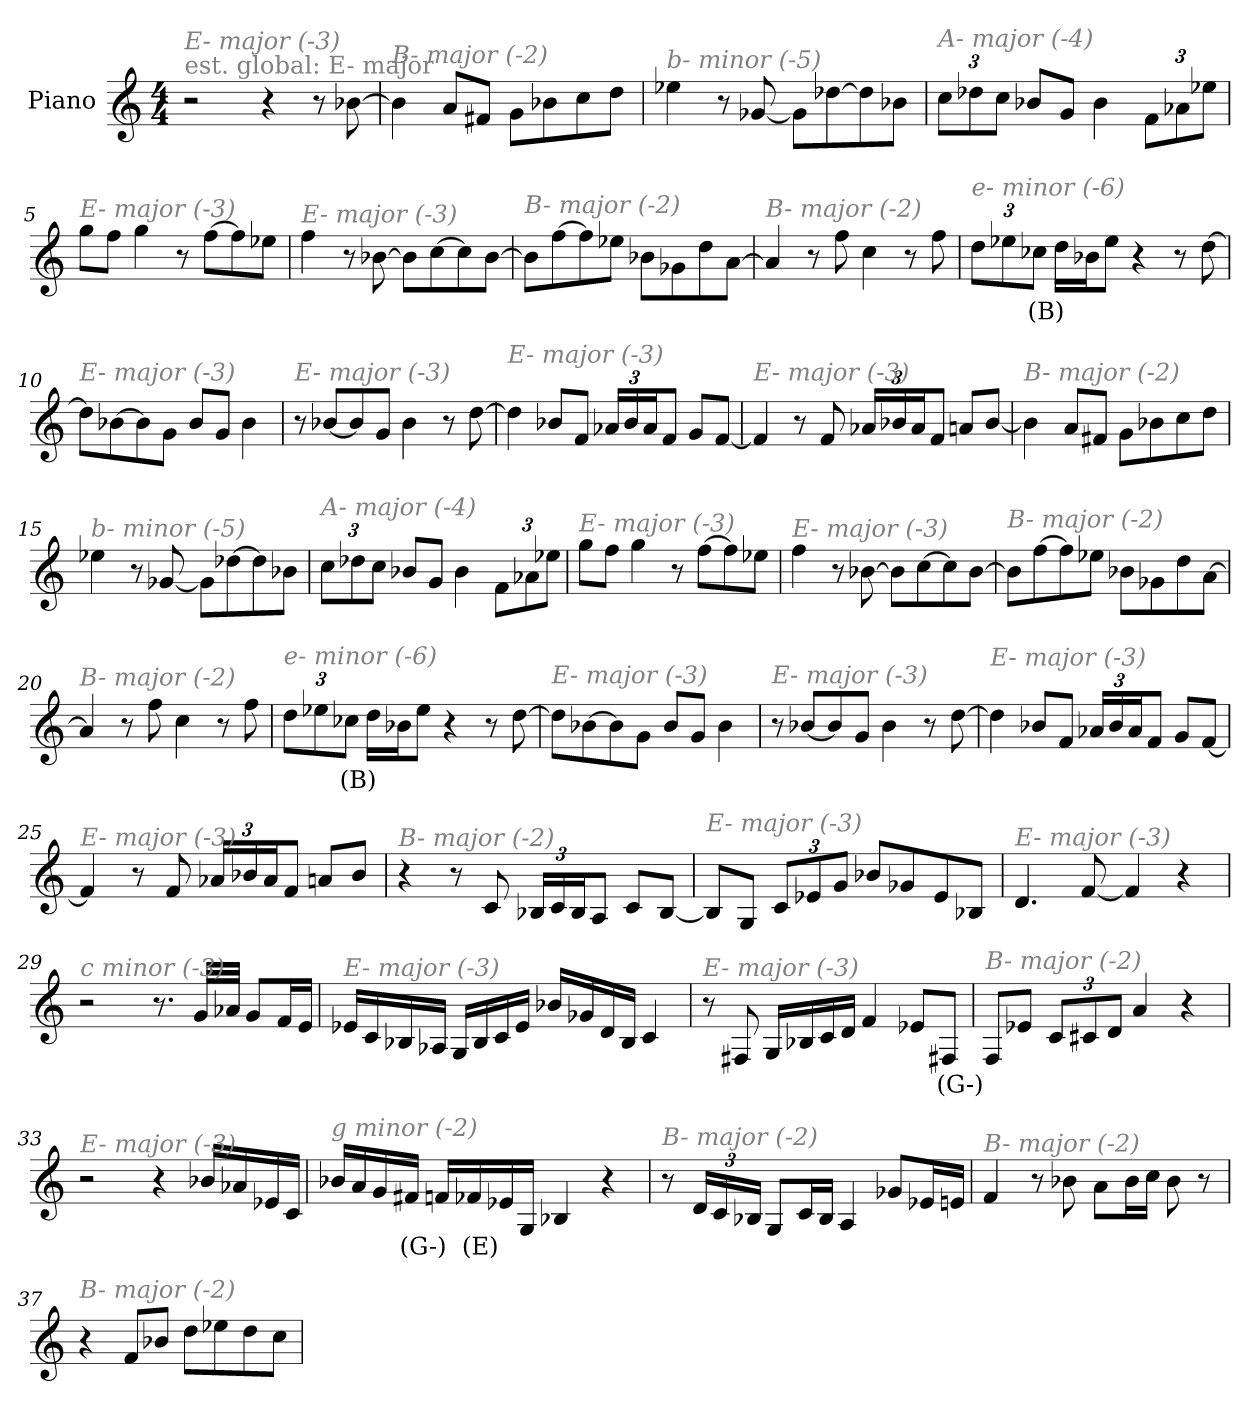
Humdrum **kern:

**kern	**text
*part1	*part1
*staff1	*staff1
*I"Piano	*
*I'Pno	*
*clefG2	*
*k[]	*
*M4/4	*
*MM168	*
=1	=1
!LO:TX:a:color=#808080:t=est. global&colon; E- major	!
!LO:TX:i:color=#808080:t=E- major (-3)	!
2r	.
4r	.
8r	.
[8b-X\	.
=2	=2
!LO:TX:i:color=#808080:t=B- major (-2)	!
4b-\]	.
8a/L	.
8f#X/J	.
8g\L	.
8b-X\	.
8cc\	.
8dd\J	.
=3	=3
!LO:TX:i:color=#808080:t=b- minor (-5)	!
4ee-X\	.
8r	.
[8g-X/	.
8g-\L]	.
[8dd-X\	.
8dd-\]	.
8b-X\J	.
=4	=4
*Xbrackettup	*
!LO:TX:i:color=#808080:t=A- major (-4)	!
12cc\L	.
12dd-X\	.
12cc\J	.
8b-X/L	.
8g/J	.
4b-\	.
12f\L	.
12a-X\	.
12ee-X\J	.
!!LO:LB:g=z
=5	=5
!LO:TX:i:color=#808080:t=E- major (-3)	!
8gg\L	.
8ff\J	.
4gg\	.
8r	.
[8ff\L	.
8ff\]	.
8ee-X\J	.
=6	=6
!LO:TX:i:color=#808080:t=E- major (-3)	!
4ff\	.
8r	.
[8b-X\	.
8b-\L]	.
[8cc\	.
8cc\]	.
[8b-\J	.
=7	=7
!LO:TX:i:color=#808080:t=B- major (-2)	!
8b-\L]	.
[8ff\	.
8ff\]	.
8ee-X\J	.
8b-X\L	.
8g-X\	.
8dd\	.
[8a\J	.
=8	=8
!LO:TX:i:color=#808080:t=B- major (-2)	!
4a/]	.
8r	.
8ff\	.
4cc\	.
8r	.
8ff\	.
!!LO:LB:g=z
=9	=9
!LO:TX:i:color=#808080:t=e- minor (-6)	!
12dd\L	.
12ee-X\	.
12cc-Xi\J	(B)
16dd\LL	.
16b-X\J	.
8ee-\J	.
4r	.
8r	.
[8dd\	.
=10	=10
!LO:TX:i:color=#808080:t=E- major (-3)	!
8dd\L]	.
[8b-X\	.
8b-\]	.
8g\J	.
8b-/L	.
8g/J	.
4b-\	.
=11	=11
!LO:TX:i:color=#808080:t=E- major (-3)	!
8r	.
[8b-X/L	.
8b-/]	.
8g/J	.
4b-\	.
8r	.
[8dd\	.
=12	=12
!LO:TX:i:color=#808080:t=E- major (-3)	!
4dd\]	.
8b-X/L	.
8f/J	.
24a-X/LL	.
24b-/	.
24a-/J	.
8f/J	.
8g/L	.
[8f/J	.
!!LO:LB:g=z
=13	=13
!LO:TX:i:color=#808080:t=E- major (-3)	!
4f/]	.
8r	.
8f/	.
24a-X/LL	.
24b-X/	.
24a-/J	.
8f/J	.
8an/L	.
[8b-/J	.
=14	=14
!LO:TX:i:color=#808080:t=B- major (-2)	!
4b-\]	.
8a/L	.
8f#X/J	.
8g\L	.
8b-X\	.
8cc\	.
8dd\J	.
=15	=15
!LO:TX:i:color=#808080:t=b- minor (-5)	!
4ee-X\	.
8r	.
[8g-X/	.
8g-\L]	.
[8dd-X\	.
8dd-\]	.
8b-X\J	.
=16	=16
!LO:TX:i:color=#808080:t=A- major (-4)	!
12cc\L	.
12dd-X\	.
12cc\J	.
8b-X/L	.
8g/J	.
4b-\	.
12f\L	.
12a-X\	.
12ee-X\J	.
!!LO:LB:g=z
=17	=17
!LO:TX:i:color=#808080:t=E- major (-3)	!
8gg\L	.
8ff\J	.
4gg\	.
8r	.
[8ff\L	.
8ff\]	.
8ee-X\J	.
=18	=18
!LO:TX:i:color=#808080:t=E- major (-3)	!
4ff\	.
8r	.
[8b-X\	.
8b-\L]	.
[8cc\	.
8cc\]	.
[8b-\J	.
=19	=19
!LO:TX:i:color=#808080:t=B- major (-2)	!
8b-\L]	.
[8ff\	.
8ff\]	.
8ee-X\J	.
8b-X\L	.
8g-X\	.
8dd\	.
[8a\J	.
=20	=20
!LO:TX:i:color=#808080:t=B- major (-2)	!
4a/]	.
8r	.
8ff\	.
4cc\	.
8r	.
8ff\	.
!!LO:LB:g=z
=21	=21
!LO:TX:i:color=#808080:t=e- minor (-6)	!
12dd\L	.
12ee-X\	.
12cc-Xi\J	(B)
16dd\LL	.
16b-X\J	.
8ee-\J	.
4r	.
8r	.
[8dd\	.
=22	=22
!LO:TX:i:color=#808080:t=E- major (-3)	!
8dd\L]	.
[8b-X\	.
8b-\]	.
8g\J	.
8b-/L	.
8g/J	.
4b-\	.
=23	=23
!LO:TX:i:color=#808080:t=E- major (-3)	!
8r	.
[8b-X/L	.
8b-/]	.
8g/J	.
4b-\	.
8r	.
[8dd\	.
=24	=24
!LO:TX:i:color=#808080:t=E- major (-3)	!
4dd\]	.
8b-X/L	.
8f/J	.
24a-X/LL	.
24b-/	.
24a-/J	.
8f/J	.
8g/L	.
[8f/J	.
!!LO:LB:g=z
=25	=25
!LO:TX:i:color=#808080:t=E- major (-3)	!
4f/]	.
8r	.
8f/	.
24a-X/LL	.
24b-X/	.
24a-/J	.
8f/J	.
8an/L	.
8b-/J	.
=26	=26
!LO:TX:i:color=#808080:t=B- major (-2)	!
4r	.
8r	.
8c/	.
24B-X/LL	.
24c/	.
24B-/J	.
8A/J	.
8c/L	.
[8B-/J	.
=27	=27
!LO:TX:i:color=#808080:t=E- major (-3)	!
8B-/L]	.
8G/J	.
12c/L	.
12e-X/	.
12g/J	.
8b-X/L	.
8g-X/	.
8e-/	.
8B-X/J	.
=28	=28
!LO:TX:i:color=#808080:t=E- major (-3)	!
4.d/	.
[8f/	.
4f/]	.
4r	.
!!LO:LB:g=z
=29	=29
!LO:TX:i:color=#808080:t=c minor (-3)	!
2r	.
8.r	.
32g/LLL	.
32a-X/JJJ	.
8g/L	.
16f/L	.
16e/JJ	.
=30	=30
!LO:TX:i:color=#808080:t=E- major (-3)	!
16e-X/LL	.
16c/	.
16B-X/	.
16A-X/JJ	.
16G/LL	.
16B-/	.
16c/	.
16e-/JJ	.
16b-X/LL	.
16g-X/	.
16d/	.
16B-/JJ	.
4c/	.
=31	=31
!LO:TX:i:color=#808080:t=E- major (-3)	!
8r	.
8F#X/	.
16G/LL	.
16B-X/	.
16c/	.
16d/JJ	.
4f/	.
8e-X/L	.
8F#Xi/J	(G-)
!!LO:LB:g=z
=32	=32
!LO:TX:i:color=#808080:t=B- major (-2)	!
8F/L	.
8e-X/J	.
12c/L	.
12c#X/	.
12d/J	.
4a/	.
4r	.
=33	=33
!LO:TX:i:color=#808080:t=E- major (-3)	!
2r	.
4r	.
16b-X/LL	.
16a-X/	.
16e-X/	.
16c/JJ	.
=34	=34
!LO:TX:i:color=#808080:t=g minor (-2)	!
16b-X/LL	.
16a/	.
16g/	.
16f#Xi/JJ	(G-)
16f/LL	.
16f-Xi/	(E)
16e-X/	.
16G/JJ	.
4B-X/	.
4r	.
!!LO:LB:g=z
=35	=35
!LO:TX:i:color=#808080:t=B- major (-2)	!
8r	.
24d/LL	.
24c/	.
24B-X/JJ	.
8G/L	.
16c/L	.
16B-/JJ	.
4A/	.
8g-X/L	.
16e-X/L	.
16en/JJ	.
=36	=36
!LO:TX:i:color=#808080:t=B- major (-2)	!
4f/	.
8r	.
8b-X\	.
8a\L	.
16b-\L	.
16cc\JJ	.
8b-\	.
8r	.
=37	=37
!LO:TX:i:color=#808080:t=B- major (-2)	!
4r	.
8f/L	.
8b-X/J	.
8dd\L	.
8ee-X\	.
8dd\	.
8cc\J	.
=	=
*-	*-
